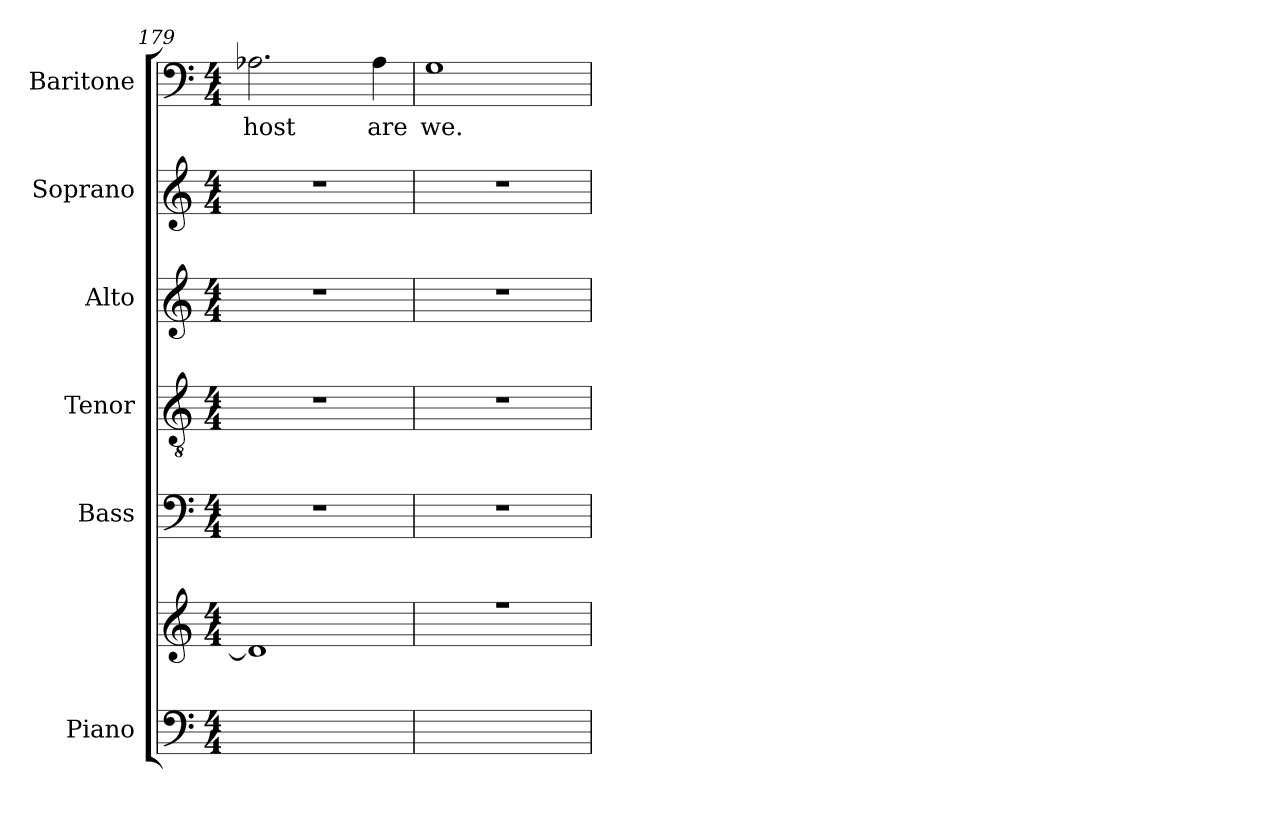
**kern	**kern	**kern	**kern	**kern	**kern	**kern	**text
*part6	*part6	*part5	*part4	*part3	*part2	*part1	*part1
*staff7	*staff6	*staff5	*staff4	*staff3	*staff2	*staff1	*staff1
*I"Piano	*	*I"Bass	*I"Tenor	*I"Alto	*I"Soprano	*I"Baritone	*
*	*	*I'B	*I'T	*I'A	*I'S	*	*
*clefF4	*clefG2	*clefF4	*clefGv2	*clefG2	*clefG2	*clefF4	*
*k[]	*k[]	*k[]	*k[]	*k[]	*k[]	*k[]	*
*M4/4	*M4/4	*M4/4	*M4/4	*M4/4	*M4/4	*M4/4	*
=179	=179	=179	=179	=179	=179	=179	=179
*^	*^	*	*	*	*	*	*
!	!	!	!	!	!	!	!	!	!LO:LY:b
4ryy	1ryy	1d-]	1ryy	1r	1r	1r	1r	2.A-X\	host
4ryy	.	.	.	.	.	.	.	.	.
4ryy	.	.	.	.	.	.	.	.	.
!	!	!	!	!	!	!	!	!	!LO:LY:b
4ryy	.	.	.	.	.	.	.	4A-\	are
=180	=180	=180	=180	=180	=180	=180	=180	=180	=180
!	!	!	!	!	!	!	!	!	!LO:LY:b
1ryy	4ryy	1r	1ryy	1r	1r	1r	1r	1G	we.
.	4ryy	.	.	.	.	.	.	.	.
.	4ryy	.	.	.	.	.	.	.	.
.	4ryy	.	.	.	.	.	.	.	.
*v	*v	*	*	*	*	*	*	*	*
*	*v	*v	*	*	*	*	*	*
=	=	=	=	=	=	=	=
*-	*-	*-	*-	*-	*-	*-	*-
